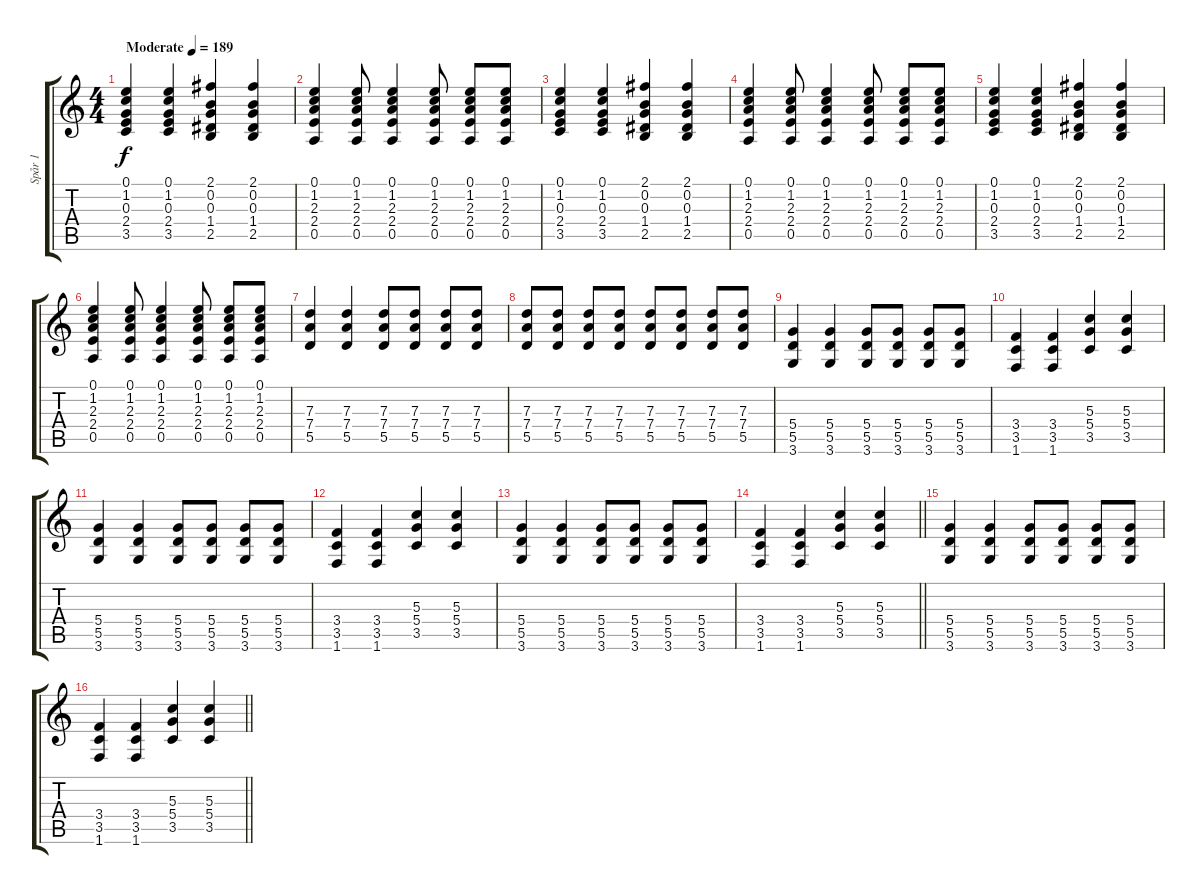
\track ("Spår 1" "Spår 1") {instrument acousticguitarsteel}
\staff {score tabs}
\tuning (E4 B3 G3 D3 A2 E2) {hide}
\ts (4 4)
\tempo (189 "Moderate")
\clef g2
\ks c
(0.1 1.2 0.3 2.4 3.5).4{dy f instrument acousticguitarsteel} (0.1 1.2 0.3 2.4 3.5).4 (2.1 0.2 0.3 1.4 2.5).4 (2.1 0.2 0.3 1.4 2.5).4 |
(0.1 1.2 2.3 2.4 0.5).4 (0.1 1.2 2.3 2.4 0.5).8 (0.1 1.2 2.3 2.4 0.5).4 (0.1 1.2 2.3 2.4 0.5).8 (0.1 1.2 2.3 2.4 0.5).8 (0.1 1.2 2.3 2.4 0.5).8 |
(0.1 1.2 0.3 2.4 3.5).4 (0.1 1.2 0.3 2.4 3.5).4 (2.1 0.2 0.3 1.4 2.5).4 (2.1 0.2 0.3 1.4 2.5).4 |
(0.1 1.2 2.3 2.4 0.5).4 (0.1 1.2 2.3 2.4 0.5).8 (0.1 1.2 2.3 2.4 0.5).4 (0.1 1.2 2.3 2.4 0.5).8 (0.1 1.2 2.3 2.4 0.5).8 (0.1 1.2 2.3 2.4 0.5).8 |
(0.1 1.2 0.3 2.4 3.5).4 (0.1 1.2 0.3 2.4 3.5).4 (2.1 0.2 0.3 1.4 2.5).4 (2.1 0.2 0.3 1.4 2.5).4 |
(0.1 1.2 2.3 2.4 0.5).4 (0.1 1.2 2.3 2.4 0.5).8 (0.1 1.2 2.3 2.4 0.5).4 (0.1 1.2 2.3 2.4 0.5).8 (0.1 1.2 2.3 2.4 0.5).8 (0.1 1.2 2.3 2.4 0.5).8 |
(7.3 7.4 5.5).4{instrument distortionguitar} (7.3 7.4 5.5).4 (7.3 7.4 5.5).8 (7.3 7.4 5.5).8 (7.3 7.4 5.5).8 (7.3 7.4 5.5).8 |
(7.3 7.4 5.5).8 (7.3 7.4 5.5).8 (7.3 7.4 5.5).8 (7.3 7.4 5.5).8 (7.3 7.4 5.5).8 (7.3 7.4 5.5).8 (7.3 7.4 5.5).8 (7.3 7.4 5.5).8 |
(5.4 5.5 3.6).4 (5.4 5.5 3.6).4 (5.4 5.5 3.6).8 (5.4 5.5 3.6).8 (5.4 5.5 3.6).8 (5.4 5.5 3.6).8 |
(3.4 3.5 1.6).4 (3.4 3.5 1.6).4 (5.3 5.4 3.5).4 (5.3 5.4 3.5).4 |
(5.4 5.5 3.6).4 (5.4 5.5 3.6).4 (5.4 5.5 3.6).8 (5.4 5.5 3.6).8 (5.4 5.5 3.6).8 (5.4 5.5 3.6).8 |
(3.4 3.5 1.6).4 (3.4 3.5 1.6).4 (5.3 5.4 3.5).4 (5.3 5.4 3.5).4 |
(5.4 5.5 3.6).4 (5.4 5.5 3.6).4 (5.4 5.5 3.6).8 (5.4 5.5 3.6).8 (5.4 5.5 3.6).8 (5.4 5.5 3.6).8 |
\barLineRight lightlight
(3.4 3.5 1.6).4 (3.4 3.5 1.6).4 (5.3 5.4 3.5).4 (5.3 5.4 3.5).4 |
\section ("" "")
(5.4 5.5 3.6).4 (5.4 5.5 3.6).4 (5.4 5.5 3.6).8 (5.4 5.5 3.6).8 (5.4 5.5 3.6).8 (5.4 5.5 3.6).8 |
\barLineRight lightlight
(3.4 3.5 1.6).4 (3.4 3.5 1.6).4 (5.3 5.4 3.5).4 (5.3 5.4 3.5).4
